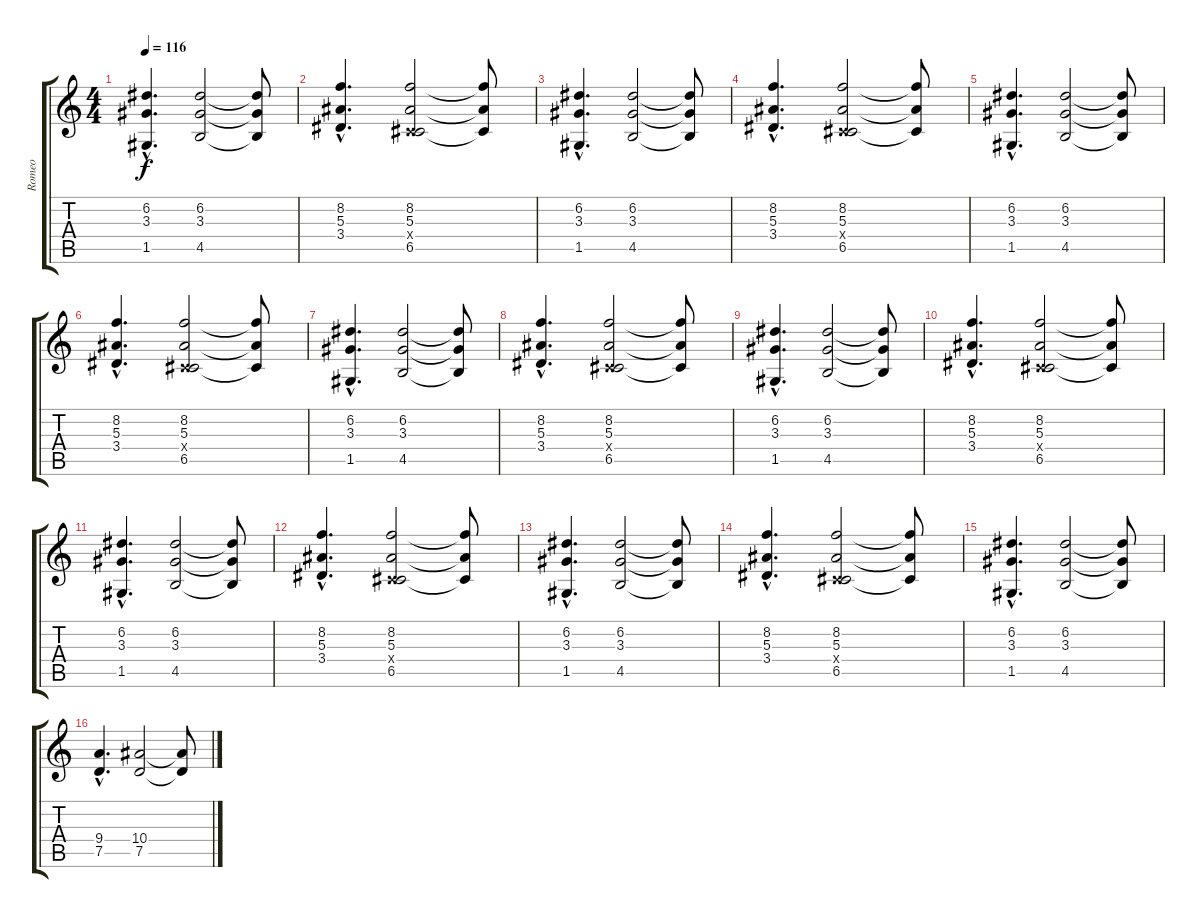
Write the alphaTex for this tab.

\track ("Romeo" "Romeo") {instrument distortionguitar}
\staff {score tabs}
\tuning (D4 A3 F3 C3 G2 D2) {hide}
\ts (4 4)
\tempo 116
\clef g2
\ks c
(6.2{hac} 3.3{hac} 1.5{hac}).4{d dy f} (6.2 3.3 4.5).2 (6.2{t} 3.3{t} 4.5{t}).8 |
(8.2{hac} 5.3{hac} 3.4{hac}).4{d volume 9} (8.2 5.3 1.4{x} 6.5).2 (8.2{t} 5.3{t} 6.5{t}).8 |
(6.2{hac} 3.3{hac} 1.5{hac}).4{d} (6.2 3.3 4.5).2 (6.2{t} 3.3{t} 4.5{t}).8 |
(8.2{hac} 5.3{hac} 3.4{hac}).4{d volume 9} (8.2 5.3 1.4{x} 6.5).2 (8.2{t} 5.3{t} 6.5{t}).8 |
(6.2{hac} 3.3{hac} 1.5{hac}).4{d} (6.2 3.3 4.5).2 (6.2{t} 3.3{t} 4.5{t}).8 |
(8.2{hac} 5.3{hac} 3.4{hac}).4{d volume 9} (8.2 5.3 1.4{x} 6.5).2 (8.2{t} 5.3{t} 6.5{t}).8 |
(6.2{hac} 3.3{hac} 1.5{hac}).4{d} (6.2 3.3 4.5).2 (6.2{t} 3.3{t} 4.5{t}).8 |
(8.2{hac} 5.3{hac} 3.4{hac}).4{d volume 9} (8.2 5.3 1.4{x} 6.5).2 (8.2{t} 5.3{t} 6.5{t}).8 |
(6.2{hac} 3.3{hac} 1.5{hac}).4{d} (6.2 3.3 4.5).2 (6.2{t} 3.3{t} 4.5{t}).8 |
(8.2{hac} 5.3{hac} 3.4{hac}).4{d volume 9} (8.2 5.3 1.4{x} 6.5).2 (8.2{t} 5.3{t} 6.5{t}).8 |
(6.2{hac} 3.3{hac} 1.5{hac}).4{d} (6.2 3.3 4.5).2 (6.2{t} 3.3{t} 4.5{t}).8 |
(8.2{hac} 5.3{hac} 3.4{hac}).4{d volume 9} (8.2 5.3 1.4{x} 6.5).2 (8.2{t} 5.3{t} 6.5{t}).8 |
(6.2{hac} 3.3{hac} 1.5{hac}).4{d} (6.2 3.3 4.5).2 (6.2{t} 3.3{t} 4.5{t}).8 |
(8.2{hac} 5.3{hac} 3.4{hac}).4{d volume 9} (8.2 5.3 1.4{x} 6.5).2 (8.2{t} 5.3{t} 6.5{t}).8 |
(6.2{hac} 3.3{hac} 1.5{hac}).4{d} (6.2 3.3 4.5).2 (6.2{t} 3.3{t} 4.5{t}).8 |
(9.4{hac} 7.5{hac}).4{d volume 12} (10.4 7.5).2 (10.4{t} 7.5{t}).8
